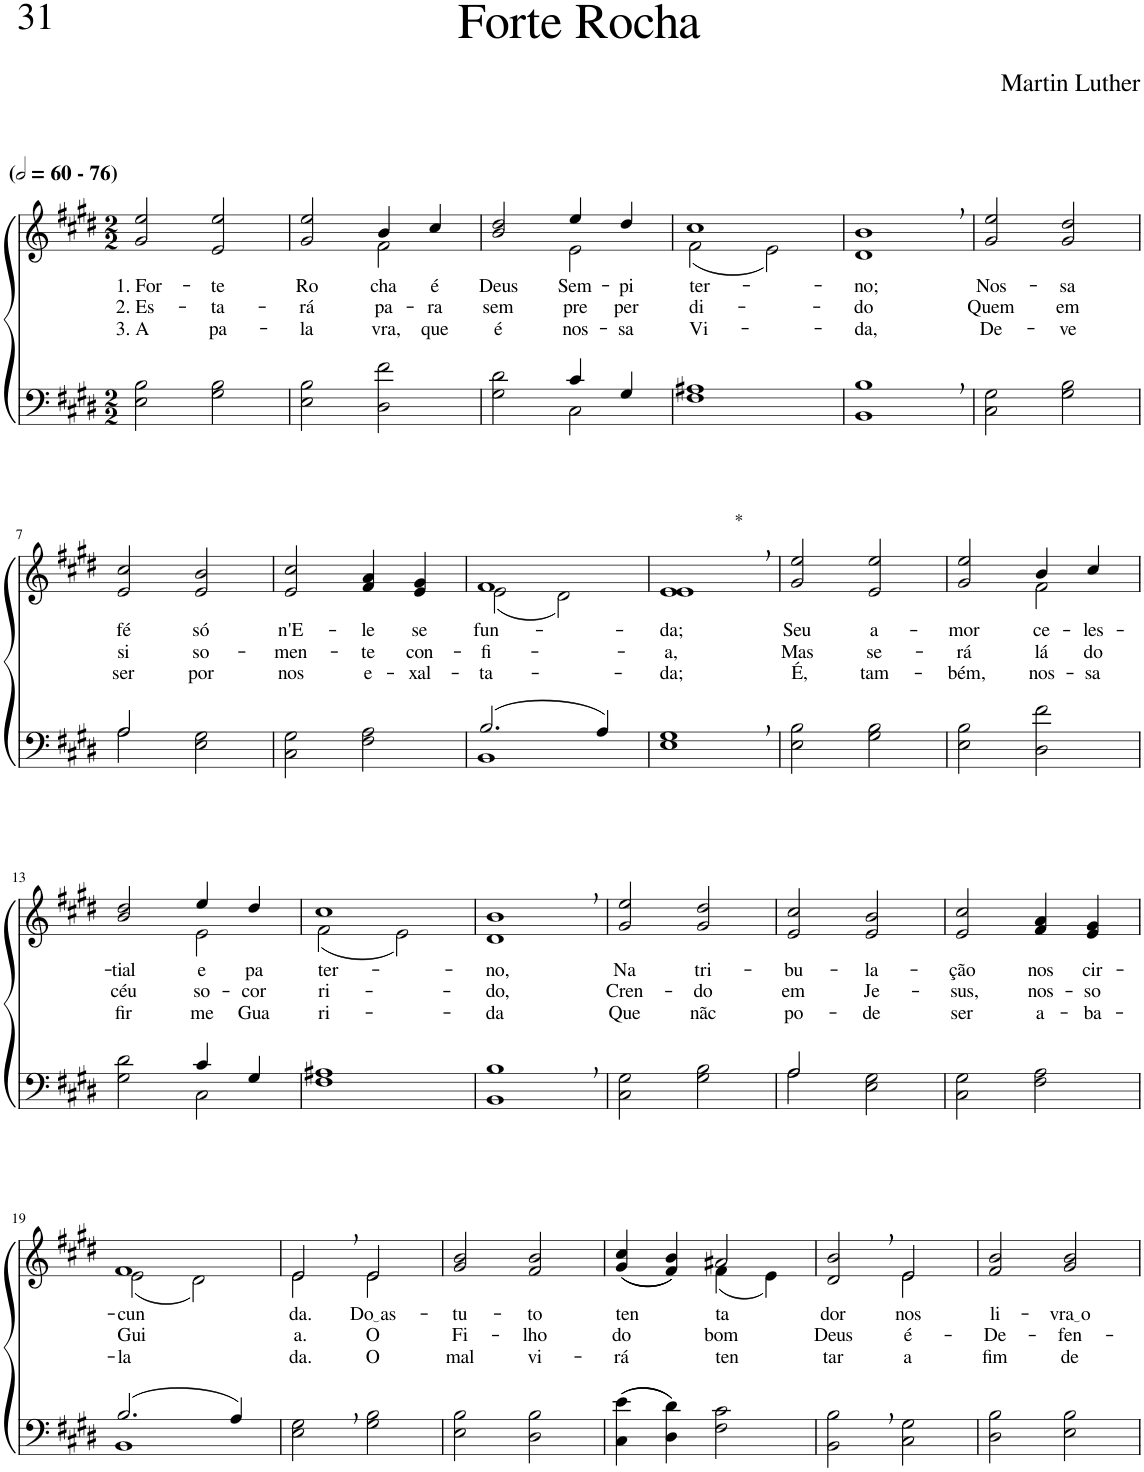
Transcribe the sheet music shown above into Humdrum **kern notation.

**kern	**kern	**text	**text	**text
*part2	*part1	*part1	*part1	*part1
*staff2	*staff1	*staff1	*staff1	*staff1
*I"Parte III e IV	*I"Parte I e II	*	*	*
*clefF4	*clefG2	*	*	*
*Trd1c2	*Trd1c2	*	*	*
*k[f#c#g#d#]	*k[f#c#g#d#]	*	*	*
*M2/2	*M2/2	*	*	*
*MM120	*MM120	*	*	*
=1	=1	=1	=1	=1
!	!LO:TX:a:B:t=(	!	!	!
!	!LO:TX:a:B:t=- 76)	!	!	!
!	!	!LO:LY:b	!LO:LY:b	!LO:LY:b
2E\ 2B\	2g#/ 2ee/	1. For-	2. Es-	3. A
!	!	!LO:LY:b	!LO:LY:b	!LO:LY:b
2G#\ 2B\	2e/ 2ee/	-te	-ta-	pa-
=2	=2	=2	=2	=2
!	!	!LO:LY:b	!LO:LY:b	!LO:LY:b
*	*^	*	*	*
2E\ 2B\	2g#/ 2ee/	2ryy	Ro-	-rá	-la-
!	!	!	!LO:LY:b	!LO:LY:b	!LO:LY:b
2D#\ 2f#\	4b/	2f#\	-cha	pa-	-vra,
!	!	!	!LO:LY:b	!LO:LY:b	!LO:LY:b
.	4cc#/	.	é	-ra	que
=3	=3	=3	=3	=3	=3
*^	*	*	*	*	*
!	!	!	!	!LO:LY:b	!LO:LY:b	!LO:LY:b
2ryy	2G#\ 2d#\	2b/ 2dd#/	2ryy	Deus	sem-	é
!	!	!	!	!LO:LY:b	!LO:LY:b	!LO:LY:b
4c#/	2C#\	4ee/	2e\	Sem-	-pre	nos-
!	!	!	!	!LO:LY:b	!LO:LY:b	!LO:LY:b
4G#/	.	4dd#/	.	-pi-	per-	-sa
*v	*v	*	*	*	*	*
=4	=4	=4	=4	=4	=4
!	!	!	!LO:LY:b	!LO:LY:b	!LO:LY:b
1F# 1A#X	1cc#	(2f#\	-ter-	-di-	Vi-
.	.	2e\)	.	.	.
=5	=5	=5	=5	=5	=5
!	!	!	!LO:LY:b	!LO:LY:b	!LO:LY:b
*	*v	*v	*	*	*
1BB, 1B,	1d#, 1b,	-no;	-do	-da,
=6	=6	=6	=6	=6
!	!	!LO:LY:b	!LO:LY:b	!LO:LY:b
2C#\ 2G#\	2g#/ 2ee/	Nos-	Quem	De-
!	!	!LO:LY:b	!LO:LY:b	!LO:LY:b
2G#\ 2B\	2g#/ 2dd#/	-sa	em	-ve
!!LO:LB:g=z
=7	=7	=7	=7	=7
*^	*	*	*	*
!	!	!	!LO:LY:b	!LO:LY:b	!LO:LY:b
2A/	2A\	2e/ 2cc#/	fé	si	ser
!	!	!	!LO:LY:b	!LO:LY:b	!LO:LY:b
2ryy	2E\ 2G#\	2e/ 2b/	só	so-	por
=8	=8	=8	=8	=8	=8
!	!	!	!LO:LY:b	!LO:LY:b	!LO:LY:b
*v	*v	*	*	*	*
2C#\ 2G#\	2e/ 2cc#/	n'E-	-men-	nos
!	!	!LO:LY:b	!LO:LY:b	!LO:LY:b
2F#\ 2A\	4f#/ 4a/	-le	-te	e-
!	!	!LO:LY:b	!LO:LY:b	!LO:LY:b
.	4e/ 4g#/	se	con-	-xal-
=9	=9	=9	=9	=9
*^	*	*	*	*
!	!	!	!LO:LY:b	!LO:LY:b	!LO:LY:b
*	*	*^	*	*	*
(2.B/	1BB	1f#	(2e\	fun-	-fi-	-ta-
.	.	.	2d#\)	.	.	.
4A/)	.	.	.	.	.	.
*v	*v	*	*	*	*	*
*	*v	*v	*	*	*
=10	=10	=10	=10	=10
!	!LO:TX:a:t=*	!	!	!
!	!	!LO:LY:b	!LO:LY:b	!LO:LY:b
1E, 1G#,	1e, 1e,	-da;	-a,	-da;
=11	=11	=11	=11	=11
!	!	!LO:LY:b	!LO:LY:b	!LO:LY:b
2E\ 2B\	2g#/ 2ee/	Seu	Mas	É,
!	!	!LO:LY:b	!LO:LY:b	!LO:LY:b
2G#\ 2B\	2e/ 2ee/	a-	se-	tam-
=12	=12	=12	=12	=12
!	!	!LO:LY:b	!LO:LY:b	!LO:LY:b
*	*^	*	*	*
2E\ 2B\	2g#/ 2ee/	2ryy	-mor	-rá	-bém,
!	!	!	!LO:LY:b	!LO:LY:b	!LO:LY:b
2D#\ 2f#\	4b/	2f#\	ce-	lá	nos-
!	!	!	!LO:LY:b	!LO:LY:b	!LO:LY:b
.	4cc#/	.	-les-	do	-sa
!!LO:LB:g=z	!!
=13	=13	=13	=13	=13	=13
*^	*	*	*	*	*
!	!	!	!	!LO:LY:b	!LO:LY:b	!LO:LY:b
2ryy	2G#\ 2d#\	2b/ 2dd#/	2ryy	-tial	céu	fir-
!	!	!	!	!LO:LY:b	!LO:LY:b	!LO:LY:b
4c#/	2C#\	4ee/	2e\	e	so-	-me
!	!	!	!	!LO:LY:b	!LO:LY:b	!LO:LY:b
4G#/	.	4dd#/	.	pa-	-cor-	Gua-
*v	*v	*	*	*	*	*
=14	=14	=14	=14	=14	=14
!	!	!	!LO:LY:b	!LO:LY:b	!LO:LY:b
1F# 1A#X	1cc#	(2f#\	-ter-	-ri-	-ri-
.	.	2e\)	.	.	.
=15	=15	=15	=15	=15	=15
!	!	!	!LO:LY:b	!LO:LY:b	!LO:LY:b
*	*v	*v	*	*	*
1BB, 1B,	1d#, 1b,	-no,	-do,	-da
=16	=16	=16	=16	=16
!	!	!LO:LY:b	!LO:LY:b	!LO:LY:b
2C#\ 2G#\	2g#/ 2ee/	Na	Cren-	Que
!	!	!LO:LY:b	!LO:LY:b	!LO:LY:b
2G#\ 2B\	2g#/ 2dd#/	tri-	-do	nãc
=17	=17	=17	=17	=17
*^	*	*	*	*
!	!	!	!LO:LY:b	!LO:LY:b	!LO:LY:b
2A/	2A\	2e/ 2cc#/	-bu-	em	po-
!	!	!	!LO:LY:b	!LO:LY:b	!LO:LY:b
2ryy	2E\ 2G#\	2e/ 2b/	-la-	Je-	-de
=18	=18	=18	=18	=18	=18
!	!	!	!LO:LY:b	!LO:LY:b	!LO:LY:b
*v	*v	*	*	*	*
2C#\ 2G#\	2e/ 2cc#/	-ção	-sus,	ser
!	!	!LO:LY:b	!LO:LY:b	!LO:LY:b
2F#\ 2A\	4f#/ 4a/	nos	nos-	a-
!	!	!LO:LY:b	!LO:LY:b	!LO:LY:b
.	4e/ 4g#/	cir-	-so	-ba-
!!LO:LB:g=z
=19	=19	=19	=19	=19
*^	*	*	*	*
!	!	!	!LO:LY:b	!LO:LY:b	!LO:LY:b
*	*	*^	*	*	*
(2.B/	1BB	1f#	(2e\	-cun-	Gui-	-la-
.	.	.	2d#\)	.	.	.
4A/)	.	.	.	.	.	.
*v	*v	*	*	*	*	*
=20	=20	=20	=20	=20	=20
!	!	!	!LO:LY:b	!LO:LY:b	!LO:LY:b
2E\, 2G#\,	2e,/	2e\	-da.	-a.	-da.
!	!	!	!LO:LY:b	!LO:LY:b	!LO:LY:b
2G#\ 2B\	2e/	2e\	Do as	O	O
=21	=21	=21	=21	=21	=21
!	!	!	!LO:LY:b	!LO:LY:b	!LO:LY:b
*	*v	*v	*	*	*
2E\ 2B\	2g#/ 2b/	tu-	-Fi-	mal
!	!	!LO:LY:b	!LO:LY:b	!LO:LY:b
2D#\ 2B\	2f#/ 2b/	-to	-lho	vi-
=22	=22	=22	=22	=22
!	!	!LO:LY:b	!LO:LY:b	!LO:LY:b
*	*^	*	*	*
((4C#\ 4e\	((4g#/ 4cc#/	2ryy	ten-	do	-rá
4D#\ 4d#\))	4f#/ 4b/))	.	.	.	.
!	!	!	!LO:LY:b	!LO:LY:b	!LO:LY:b
2F#\ 2c#\	2a#X/	(4f#\	-ta-	bom	ten-
.	.	4e\)	.	.	.
=23	=23	=23	=23	=23	=23
!	!	!	!LO:LY:b	!LO:LY:b	!LO:LY:b
2BB\, 2B\,	2d#/, 2b/,	2ryy	-dor	Deus	-tar
!	!	!	!LO:LY:b	!LO:LY:b	!LO:LY:b
2C#\ 2G#\	2e/	2e\	nos	é-	a
=24	=24	=24	=24	=24	=24
!	!	!	!LO:LY:b	!LO:LY:b	!LO:LY:b
*	*v	*v	*	*	*
2D#\ 2B\	2f#/ 2b/	li-	-De-	fim
!	!	!LO:LY:b	!LO:LY:b	!LO:LY:b
2E\ 2B\	2g#/ 2b/	vra o	-fen-	de
=	=	=	=	=
*-	*-	*-	*-	*-
